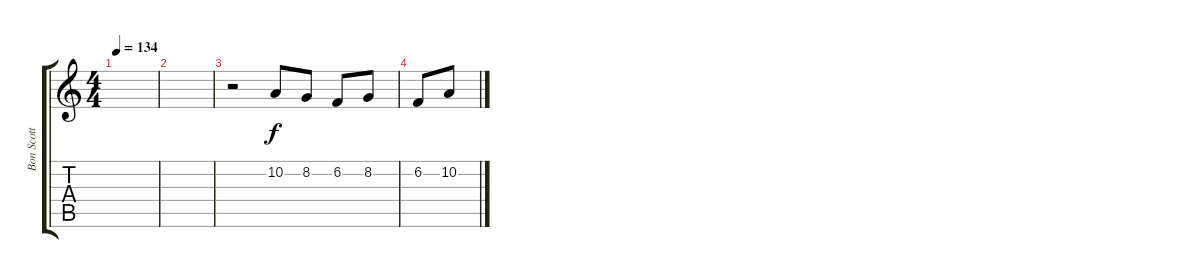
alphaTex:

\track ("Bon Scott" "Bon Scott") {instrument lead8bassandlead}
\staff {score tabs}
\tuning (E4 B3 G3 D3 A2 E2) {hide}
\ts (4 4)
\tempo 134
\clef g2
\ks c
|
|
r.2 10.2.8 8.2.8 6.2.8 8.2.8 |
6.2.8 10.2.8
